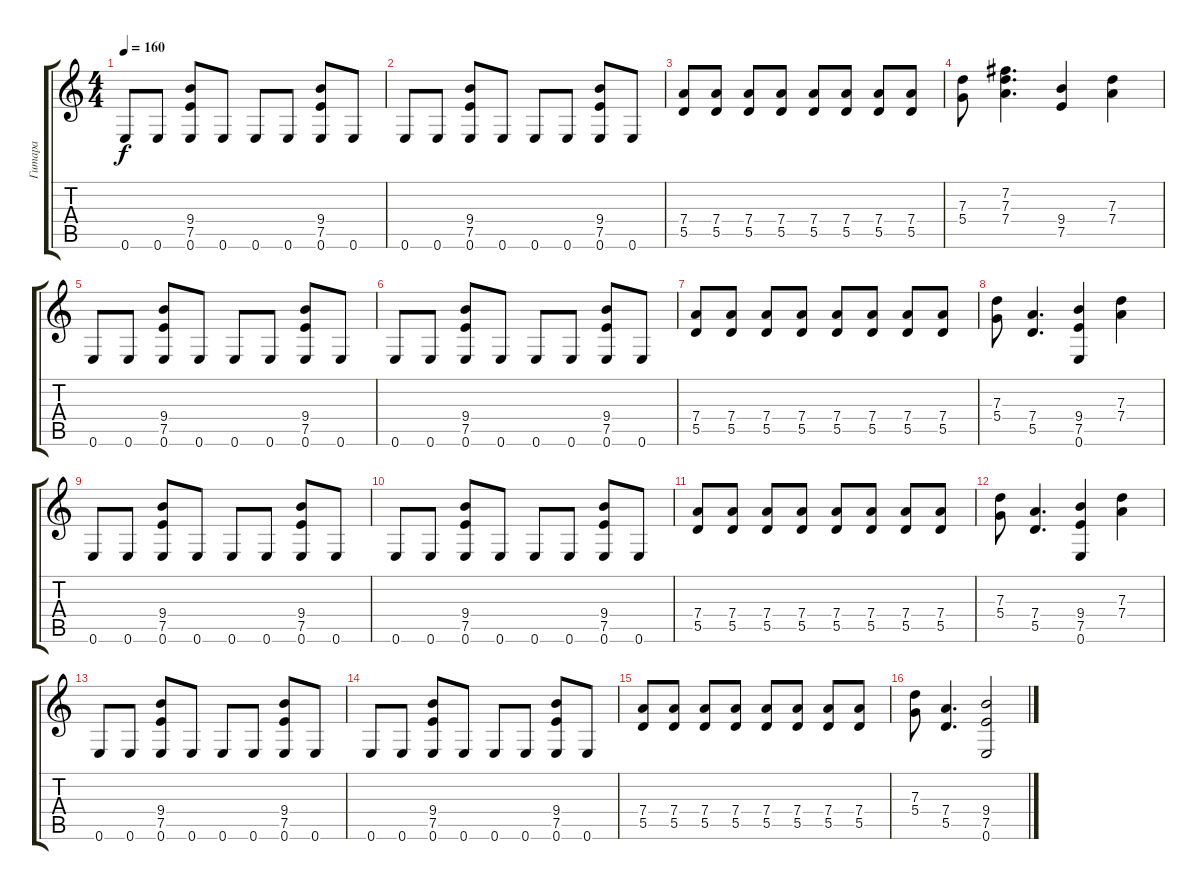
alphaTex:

\track ("Гитара" "Гитара") {instrument distortionguitar}
\staff {score tabs}
\tuning (E4 B3 G3 D3 A2 E2) {hide}
\ts (4 4)
\tempo 160
\clef g2
\ks c
0.6.8{dy f} 0.6.8 (9.4 7.5 0.6).8 0.6.8 0.6.8 0.6.8 (9.4 7.5 0.6).8 0.6.8 |
0.6.8 0.6.8 (9.4 7.5 0.6).8 0.6.8 0.6.8 0.6.8 (9.4 7.5 0.6).8 0.6.8 |
(7.4 5.5).8 (7.4 5.5).8 (7.4 5.5).8 (7.4 5.5).8 (7.4 5.5).8 (7.4 5.5).8 (7.4 5.5).8 (7.4 5.5).8 |
(7.3 5.4).8 (7.2 7.3 7.4).4{d} (9.4 7.5).4 (7.3 7.4).4 |
0.6.8 0.6.8 (9.4 7.5 0.6).8 0.6.8 0.6.8 0.6.8 (9.4 7.5 0.6).8 0.6.8 |
0.6.8 0.6.8 (9.4 7.5 0.6).8 0.6.8 0.6.8 0.6.8 (9.4 7.5 0.6).8 0.6.8 |
(7.4 5.5).8 (7.4 5.5).8 (7.4 5.5).8 (7.4 5.5).8 (7.4 5.5).8 (7.4 5.5).8 (7.4 5.5).8 (7.4 5.5).8 |
(7.3 5.4).8 (7.4 5.5).4{d} (9.4 7.5 0.6).4 (7.3 7.4).4 |
0.6.8 0.6.8 (9.4 7.5 0.6).8 0.6.8 0.6.8 0.6.8 (9.4 7.5 0.6).8 0.6.8 |
0.6.8 0.6.8 (9.4 7.5 0.6).8 0.6.8 0.6.8 0.6.8 (9.4 7.5 0.6).8 0.6.8 |
(7.4 5.5).8 (7.4 5.5).8 (7.4 5.5).8 (7.4 5.5).8 (7.4 5.5).8 (7.4 5.5).8 (7.4 5.5).8 (7.4 5.5).8 |
(7.3 5.4).8 (7.4 5.5).4{d} (9.4 7.5 0.6).4 (7.3 7.4).4 |
0.6.8 0.6.8 (9.4 7.5 0.6).8 0.6.8 0.6.8 0.6.8 (9.4 7.5 0.6).8 0.6.8 |
0.6.8 0.6.8 (9.4 7.5 0.6).8 0.6.8 0.6.8 0.6.8 (9.4 7.5 0.6).8 0.6.8 |
(7.4 5.5).8 (7.4 5.5).8 (7.4 5.5).8 (7.4 5.5).8 (7.4 5.5).8 (7.4 5.5).8 (7.4 5.5).8 (7.4 5.5).8 |
(7.3 5.4).8 (7.4 5.5).4{d} (9.4 7.5 0.6).2
